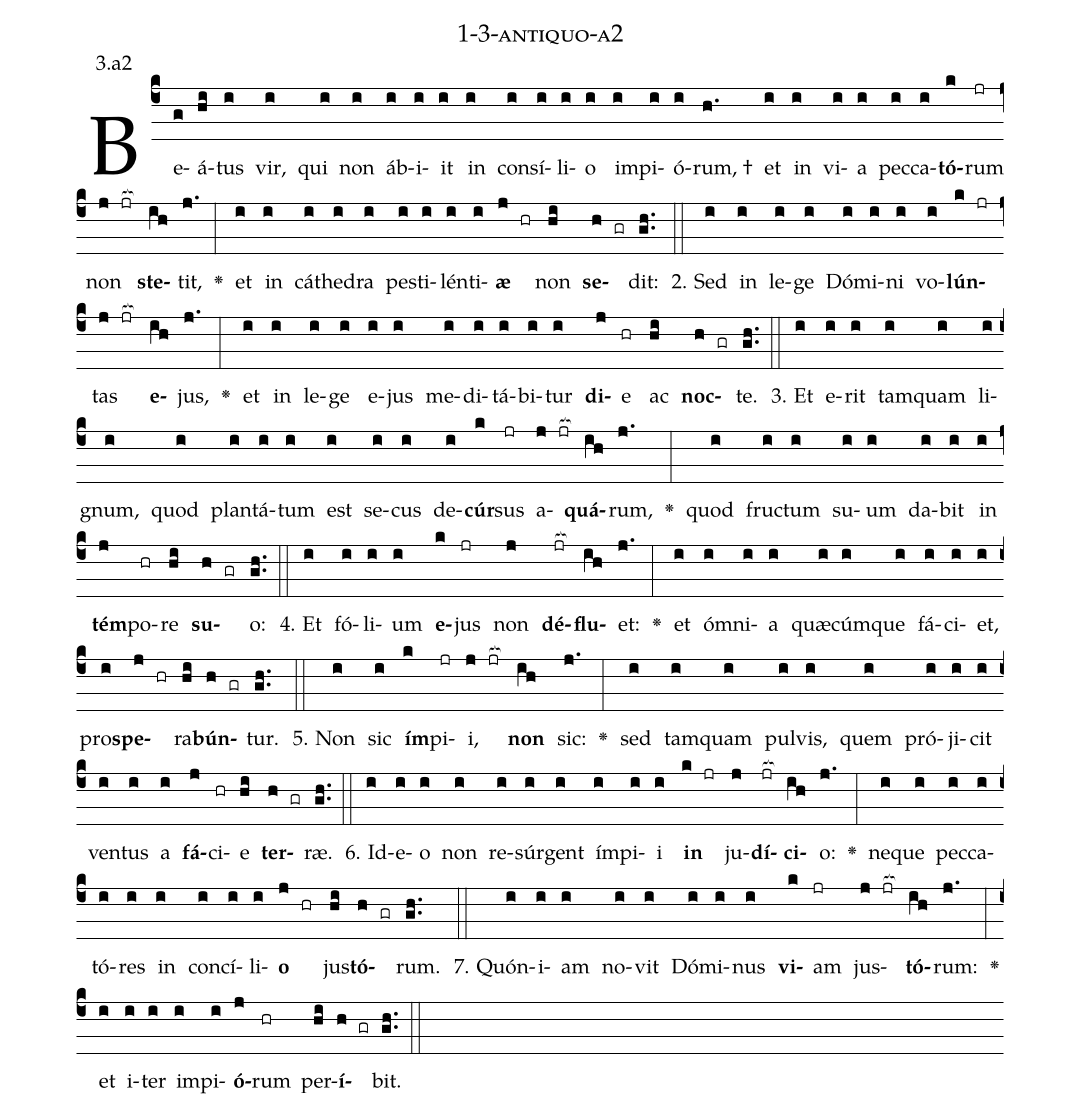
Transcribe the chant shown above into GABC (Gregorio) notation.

name: 1-3-antiquo-a2;
annotation: 3.a2;
%%
(c4)Be(g)á(hi)tus(i) vir,(i) qui(i) non(i) áb(i)i(i)it(i) in(i) con(i)sí(i)li(i)o(i) im(i)pi(i)ó(i)rum, †(h.) et(i) in(i) vi(i)a(i) pec(i)ca(i)<b>tó</b>(k)rum(jr) non(j jr[ocb:1{]) <b>ste</b>(ih[ocb:0}])tit,(j.) <v>\greheightstar</v>(:) et(i) in(i) cá(i)the(i)dra(i) pes(i)ti(i)lén(i)ti(i)<b>æ</b>(j hr) non(hi) <b>se</b>(h gr)dit:(gh..) (::)
2. Sed(i) in(i) le(i)ge(i) Dó(i)mi(i)ni(i) vo(i)<b>lún</b>(k jr)tas(j jr[ocb:1{]) <b>e</b>(ih[ocb:0}])jus,(j.) <v>\greheightstar</v>(:) et(i) in(i) le(i)ge(i) e(i)jus(i) me(i)di(i)tá(i)bi(i)tur(i) <b>di</b>(j)e(hr) ac(hi) <b>noc</b>(h gr)te.(gh..) (::)
3. Et(i) e(i)rit(i) tam(i)quam(i) li(i)gnum,(i) quod(i) plan(i)tá(i)tum(i) est(i) se(i)cus(i) de(i)<b>cúr</b>(k)sus(jr) a(j jr[ocb:1{])<b>quá</b>(ih[ocb:0}])rum,(j.) <v>\greheightstar</v>(:) quod(i) fruc(i)tum(i) su(i)um(i) da(i)bit(i) in(i) <b>tém</b>(j)po(hr)re(hi) <b>su</b>(h gr)o:(gh..) (::)
4. Et(i) fó(i)li(i)um(i) <b>e</b>(k)jus(jr) non(j) <b>dé</b>(jr[ocb:1{])<b>flu</b>(ih[ocb:0}])et:(j.) <v>\greheightstar</v>(:) et(i) óm(i)ni(i)a(i) quæ(i)cúm(i)que(i) fá(i)ci(i)et,(i) pro(i)<b>spe</b>(j hr)ra(hi)<b>bún</b>(h gr)tur.(gh..) (::)
5. Non(i) sic(i) <b>ím</b>(k)pi(jr)i,(j jr[ocb:1{]) <b>non</b>(ih[ocb:0}]) sic:(j.) <v>\greheightstar</v>(:) sed(i) tam(i)quam(i) pul(i)vis,(i) quem(i) pró(i)ji(i)cit(i) ven(i)tus(i) a(i) <b>fá</b>(j)ci(hr)e(hi) <b>ter</b>(h gr)ræ.(gh..) (::)
6. Id(i)e(i)o(i) non(i) re(i)súr(i)gent(i) ím(i)pi(i)i(i) <b>in</b>(k jr) ju(j)<b>dí</b>(jr[ocb:1{])<b>ci</b>(ih[ocb:0}])o:(j.) <v>\greheightstar</v>(:) ne(i)que(i) pec(i)ca(i)tó(i)res(i) in(i) con(i)cí(i)li(i)<b>o</b>(j hr) jus(hi)<b>tó</b>(h gr)rum.(gh..) (::)
7. Quón(i)i(i)am(i) no(i)vit(i) Dó(i)mi(i)nus(i) <b>vi</b>(k)am(jr) jus(j jr[ocb:1{])<b>tó</b>(ih[ocb:0}])rum:(j.) <v>\greheightstar</v>(:) et(i) i(i)ter(i) im(i)pi(i)<b>ó</b>(j)rum(hr) per(hi)<b>í</b>(h gr)bit.(gh..) (::)
